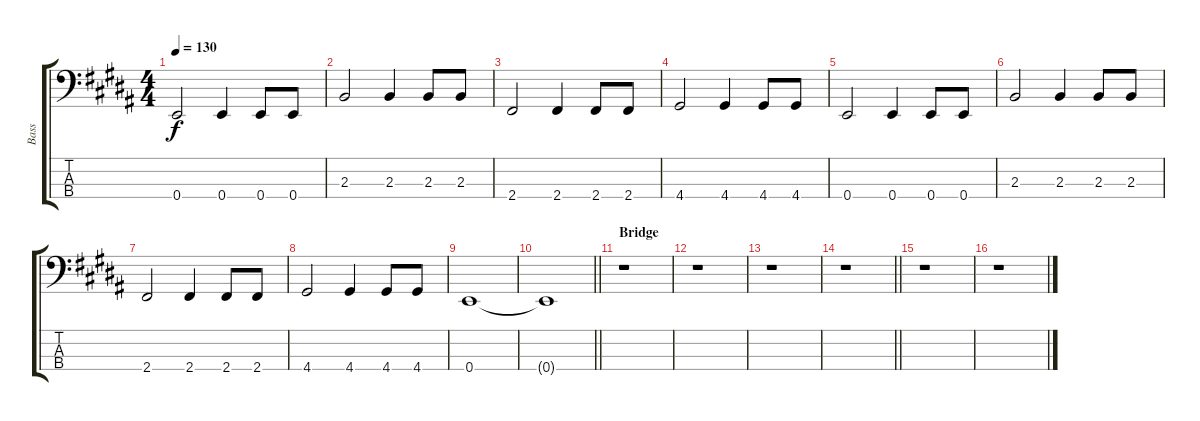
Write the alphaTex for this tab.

\track ("Bass" "Bass") {instrument electricbassfinger}
\staff {score tabs}
\tuning (G2 D2 A1 E1) {hide}
\ts (4 4)
\tempo 130
\clef f4
\ks b
0.4.2{dy f} 0.4.4 0.4.8 0.4.8 |
2.3.2 2.3.4 2.3.8 2.3.8 |
2.4.2 2.4.4 2.4.8 2.4.8 |
4.4.2 4.4.4 4.4.8 4.4.8 |
0.4.2 0.4.4 0.4.8 0.4.8 |
2.3.2 2.3.4 2.3.8 2.3.8 |
2.4.2 2.4.4 2.4.8 2.4.8 |
4.4.2 4.4.4 4.4.8 4.4.8 |
0.4.1 |
\barLineRight lightlight
0.4{t}.1 |
\section ("" "Bridge")
r.1 |
r.1 |
r.1 |
\barLineRight lightlight
r.1 |
r.1 |
r.1
